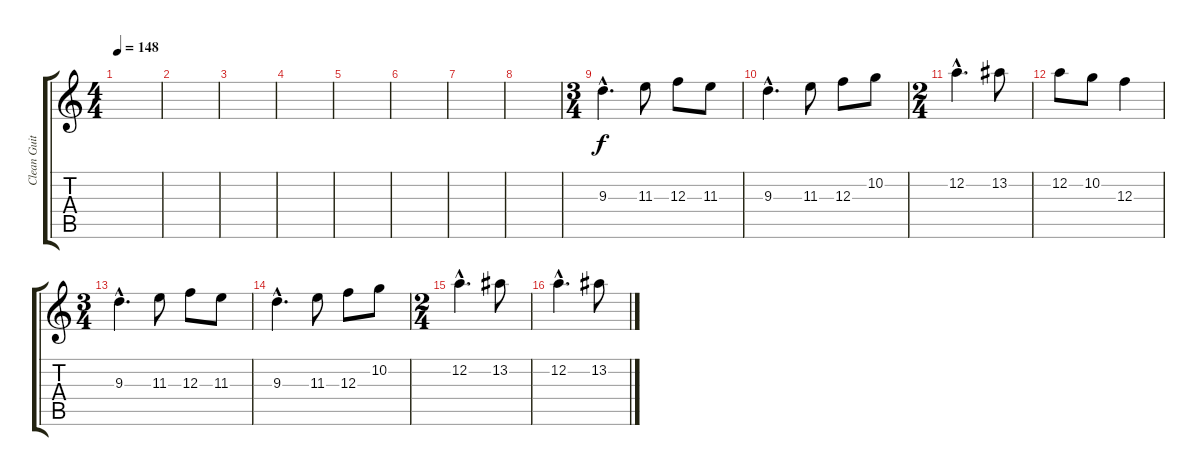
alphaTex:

\track ("Clean Guitar" "Clean Guit") {instrument electricguitarclean}
\staff {score tabs}
\tuning (D4 A3 F3 C3 G2 C2) {hide}
\ts (4 4)
\tempo 148
\clef g2
\ks c
|
|
|
|
|
|
|
|
\ts (3 4)
9.3{hac}.4{d} 11.3.8 12.3.8 11.3.8 |
9.3{hac}.4{d} 11.3.8 12.3.8 10.2.8 |
\ts (2 4)
12.2{hac}.4{d} 13.2.8 |
12.2.8 10.2.8 12.3.4 |
\ts (3 4)
9.3{hac}.4{d} 11.3.8 12.3.8 11.3.8 |
9.3{hac}.4{d} 11.3.8 12.3.8 10.2.8 |
\ts (2 4)
12.2{hac}.4{d} 13.2.8 |
12.2{hac}.4{d} 13.2.8
